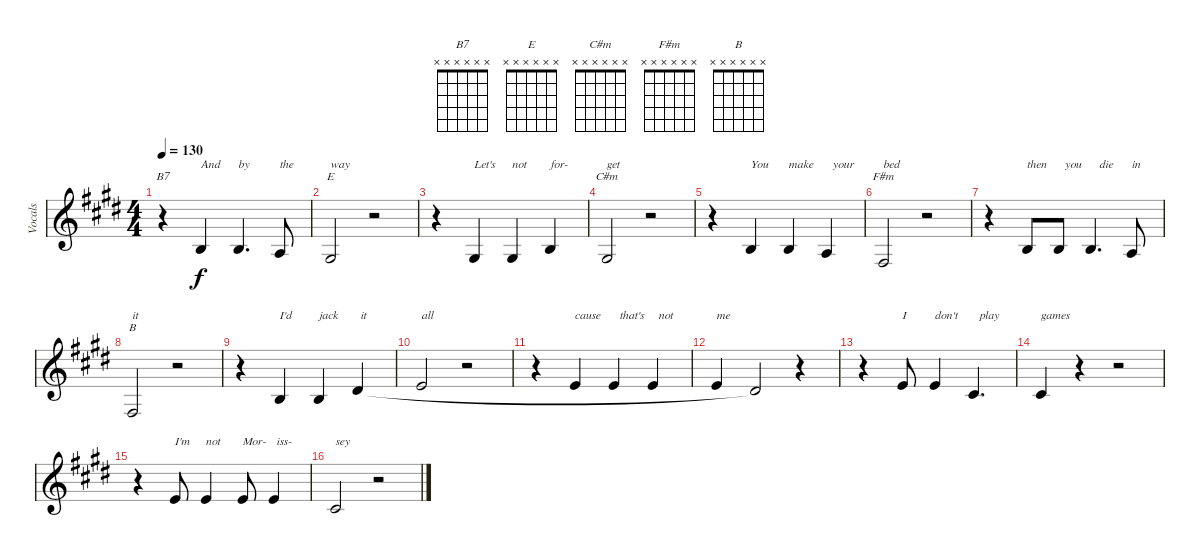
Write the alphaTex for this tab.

\track ("Vocals" "Vocals") {instrument clarinet}
\staff {score}
\tuning (E4 B3 G3 D3 A2 E2) {hide}
\chord ("B7" x x x x x x)
\chord ("E" x x x x x x)
\chord ("C#m" x x x x x x)
\chord ("F#m" x x x x x x)
\chord ("B" x x x x x x)
\ts (4 4)
\tempo 130
\clef g2
\ks e
r.4{ch "B7" dy f} 0.2.4{txt "And"} 0.2.4{d txt "by"} 2.3.8{txt "the"} |
1.3.2{ch "E" txt "way"} r.2 |
r.4 1.3.4{txt "Let's"} 1.3.4{txt "not"} 0.2.4{txt "for-"} |
1.3.2{ch "C#m" txt "get"} r.2 |
r.4 0.2.4{txt "You"} 0.2.4{txt "make"} 2.3.4{txt "  your"} |
4.4.2{ch "F#m" txt "bed"} r.2 |
r.4 0.2.8{txt "then"} 0.2.8{txt "  you"} 0.2.4{d txt "   die"} 2.3.8{txt "in"} |
4.4.2{ch "B" txt "it"} r.2 |
r.4 0.2.4{txt "I'd"} 0.2.4{txt "jack"} 4.2.4{txt " it"} |
0.1.2{txt "all"} r.2 |
r.4 0.1.4{txt "cause"} 0.1.4{txt "  that's"} 0.1.4{txt "  not"} |
0.1.4{txt "me"} 4.2{t}.2 r.4 |
r.4 0.1.8{txt "I"} 0.1.4{txt "don't"} 6.3.4{d txt "  play "} |
6.3.4{txt "games"} r.4 r.2 |
r.4 0.1.8{txt "I'm"} 0.1.4{txt "not"} 0.1.8{txt "Mor-"} 0.1.4{txt " iss-"} |
2.2.2{txt "sey"} r.2
